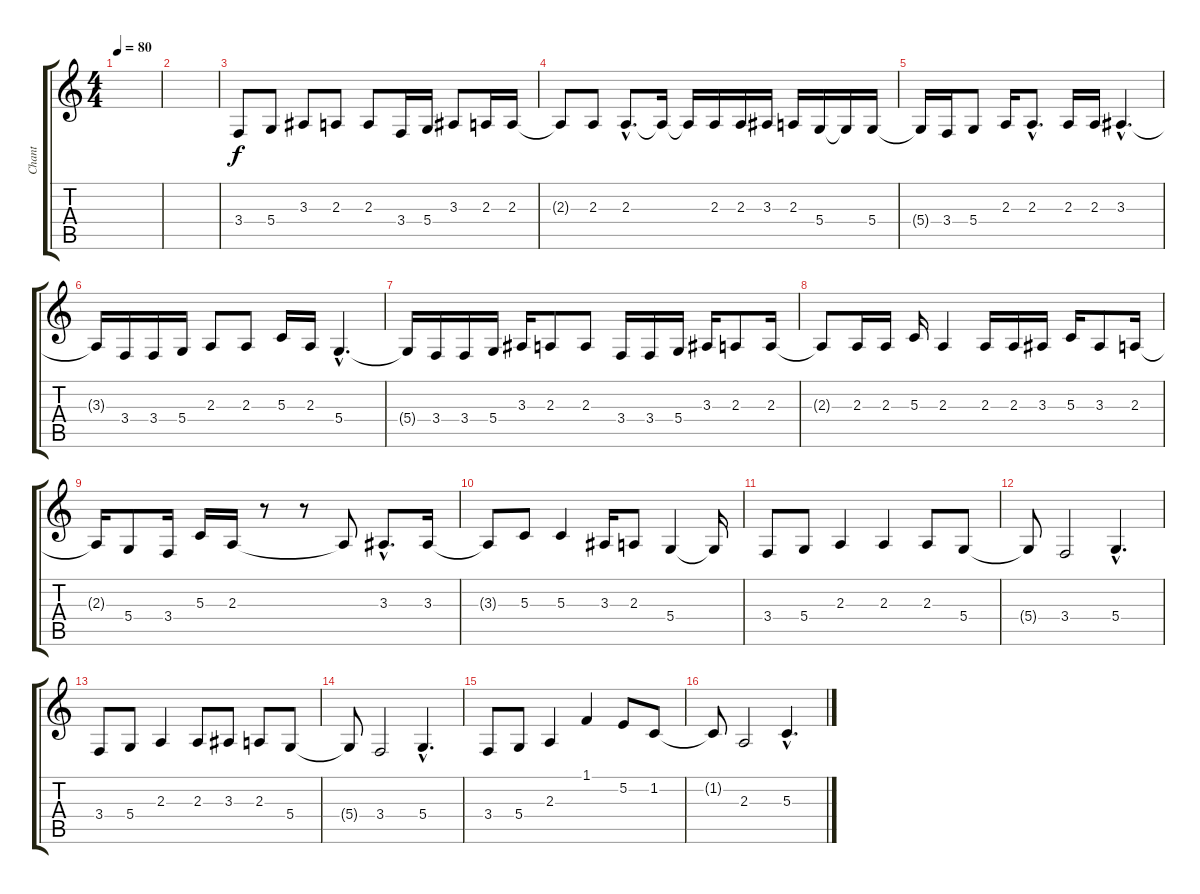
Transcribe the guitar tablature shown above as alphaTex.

\track ("Chant" "Chant") {instrument lead5charang}
\staff {score tabs}
\tuning (E4 B3 G3 D3 A2 E2) {hide}
\ts (4 4)
\tempo 80
\clef g2
\ks c
|
|
3.4.8 5.4.8 3.3.8 2.3.8 2.3.8 3.4.16 5.4.16 3.3.8 2.3.16 2.3.16 |
2.3{t}.8 2.3.8 2.3{hac}.8{d} 2.3{t}.16 2.3{t}.16 2.3.16 2.3.16 3.3.16 2.3.16 5.4.16 5.4{t}.16 5.4.16 |
5.4{t}.16 3.4.16 5.4.8 2.3.16 2.3{hac}.8{d} 2.3.16 2.3.16 3.3{hac}.4{d} |
3.3{t}.16 3.4.16 3.4.16 5.4.16 2.3.8 2.3.8 5.3.16 2.3.16 5.4{hac}.4{d} |
5.4{t}.16 3.4.16 3.4.16 5.4.16 3.3.16 2.3.8 2.3.8 3.4.16 3.4.16 5.4.16 3.3.16 2.3.8 2.3.16 |
2.3{t}.8 2.3.16 2.3.16 5.3.16 2.3.4 2.3.16 2.3.16 3.3.16 5.3.16 3.3.8 2.3.16 |
2.3{t}.16 5.4.8 3.4.16 5.3.16 2.3.16 r.8 r.8 2.3{t}.8 3.3{hac}.8{d} 3.3.16 |
3.3{t}.8 5.3.8 5.3.4 3.3.16 2.3.8 5.4.4 5.4{t}.16 |
3.4.8 5.4.8 2.3.4 2.3.4 2.3.8 5.4.8 |
5.4{t}.8 3.4.2 5.4{hac}.4{d} |
3.4.8 5.4.8 2.3.4 2.3.8 3.3.8 2.3.8 5.4.8 |
5.4{t}.8 3.4.2 5.4{hac}.4{d} |
3.4.8 5.4.8 2.3.4 1.1.4 5.2.8 1.2.8 |
1.2{t}.8 2.3.2 5.3{hac}.4{d}
